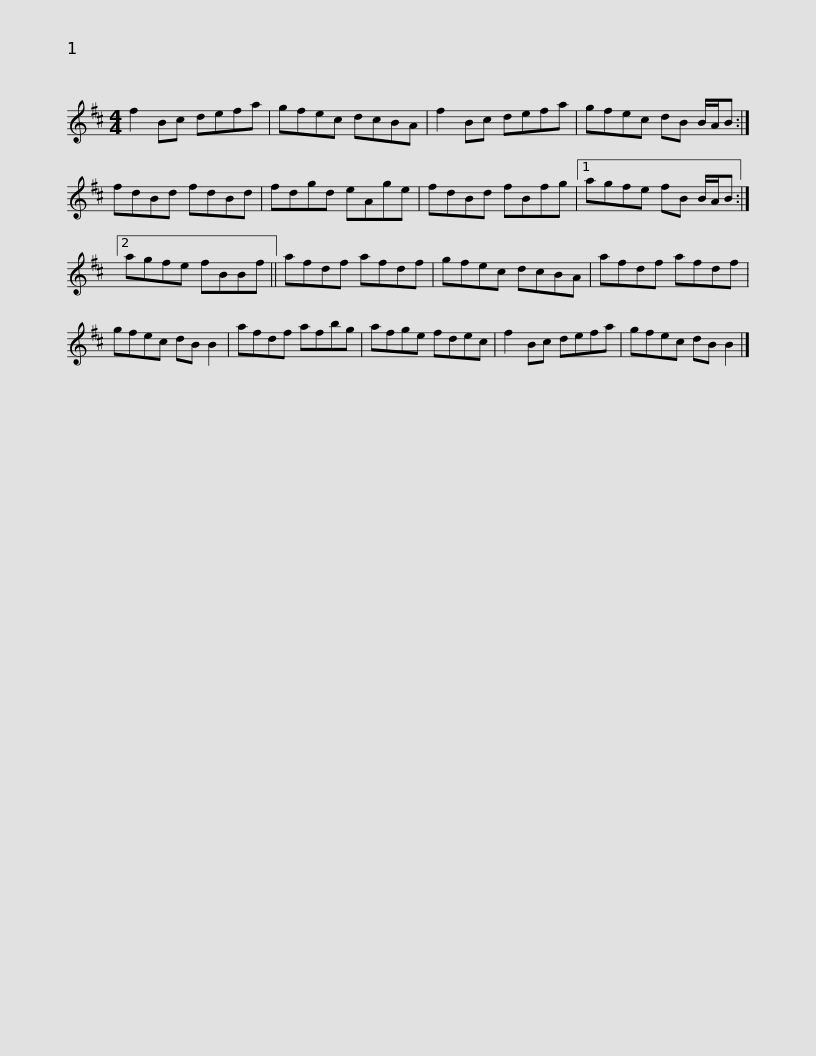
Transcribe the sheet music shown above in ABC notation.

X:1
L:1/8
M:4/4
I:linebreak $
K:Bmin
V:1 treble
V:1
 f2 Bc defa | gfec dcBA | f2 Bc defa | gfec dB B/A/B :| fdBd fdBd |$ %5
 fdgd eAge | fdBd fBfg |1 agfe fB B/A/B :|2 agfe fBBf || afdf afdf |$ %10
 gfec dcBA | afdf afdf | gfec dB B2 | afdf afbg | afge fdec |$ %15
 f2 Bc defa | gfec dB B2 |] %17
